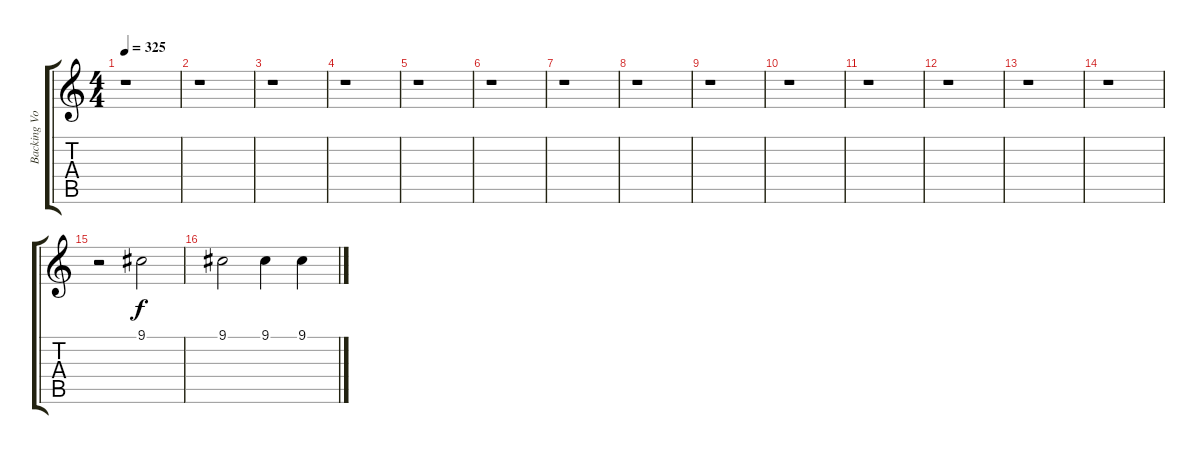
\track ("Backing Vocals" "Backing Vo") {instrument tenorsax}
\staff {score tabs}
\tuning (E4 B3 G3 D3 A2 E2) {hide}
\ts (4 4)
\tempo 325
\clef g2
\ks c
r.1{dy f} |
r.1 |
r.1 |
r.1 |
r.1 |
r.1 |
r.1 |
r.1 |
r.1 |
r.1 |
r.1 |
r.1 |
r.1 |
r.1 |
r.2 9.1.2 |
9.1.2 9.1.4 9.1.4
